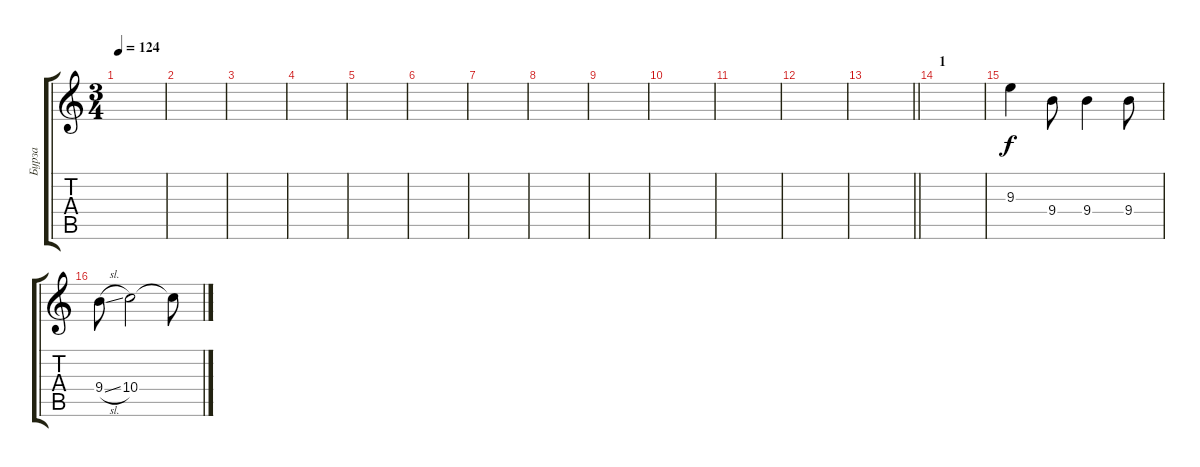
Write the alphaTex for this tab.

\track ("Бурза" "Бурза") {instrument overdrivenguitar}
\staff {score tabs}
\tuning (E4 B3 G3 D3 A2 E2) {hide}
\ts (3 4)
\tempo 124
\clef g2
\ks c
|
|
|
|
|
|
|
|
|
|
|
|
\barLineRight lightlight
|
\section ("" "1")
|
9.3.4 9.4.8 9.4.4 9.4.8 |
9.4{sl}.8 10.4.2 10.4{t}.8
